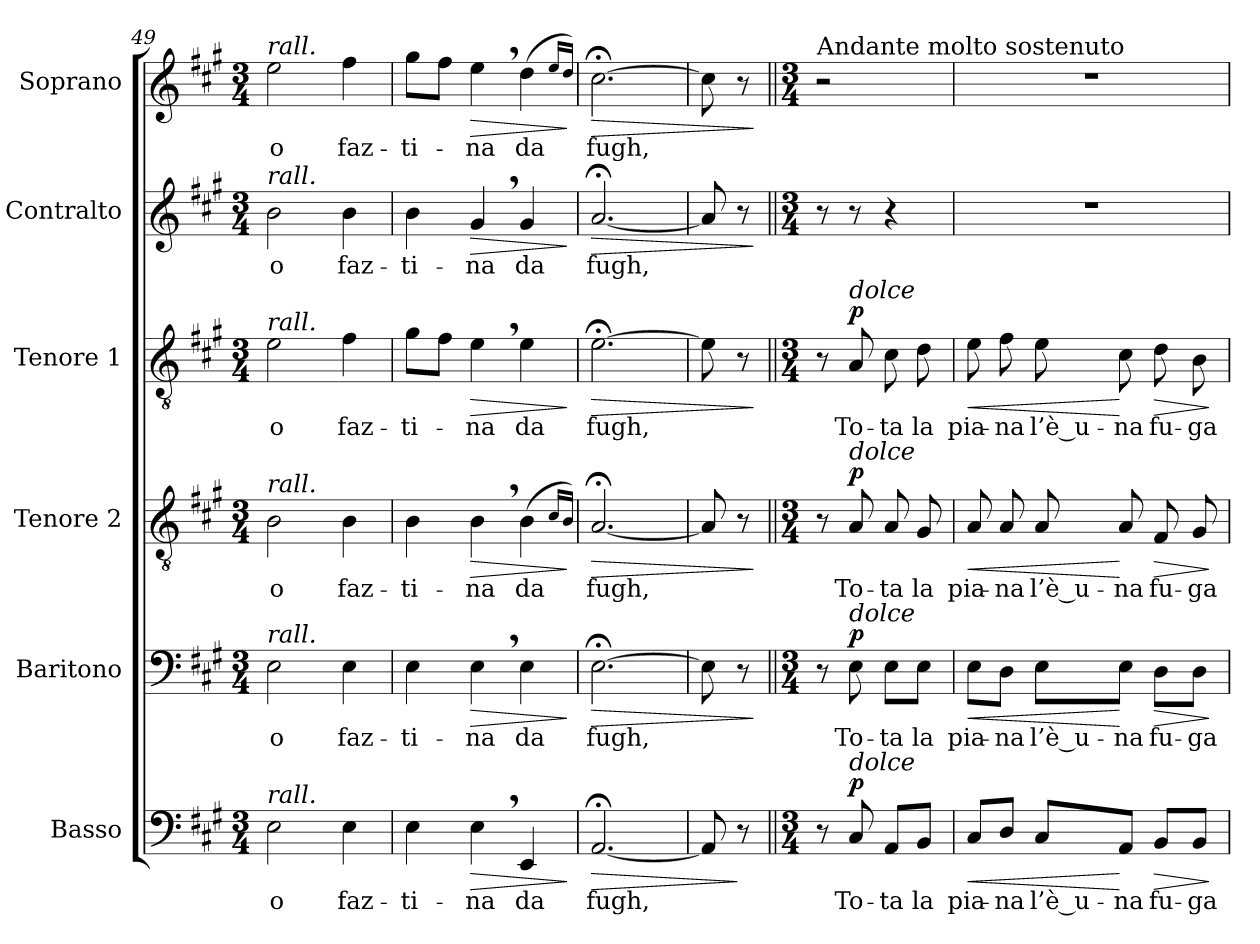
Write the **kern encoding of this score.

**kern	**text	**dynam	**kern	**text	**dynam	**kern	**text	**dynam	**kern	**text	**dynam	**kern	**text	**dynam	**kern	**text	**dynam
*part6	*part6	*part6	*part5	*part5	*part5	*part4	*part4	*part4	*part3	*part3	*part3	*part2	*part2	*part2	*part1	*part1	*part1
*staff6	*staff6	*staff6	*staff5	*staff5	*staff5	*staff4	*staff4	*staff4	*staff3	*staff3	*staff3	*staff2	*staff2	*staff2	*staff1	*staff1	*staff1
*I"Basso	*	*	*I"Baritono	*	*	*I"Tenore 2	*	*	*I"Tenore 1	*	*	*I"Contralto	*	*	*I"Soprano	*	*
*I'B.	*	*	*I'Bar.	*	*	*I'T. 2	*	*	*I'T. 1	*	*	*I'A.	*	*	*I'S.	*	*
*clefF4	*	*	*clefF4	*	*	*clefGv2	*	*	*clefGv2	*	*	*clefG2	*	*	*clefG2	*	*
*k[f#c#g#]	*	*	*k[f#c#g#]	*	*	*k[f#c#g#]	*	*	*k[f#c#g#]	*	*	*k[f#c#g#]	*	*	*k[f#c#g#]	*	*
*M3/4	*	*	*M3/4	*	*	*M3/4	*	*	*M3/4	*	*	*M3/4	*	*	*M3/4	*	*
*MM38	*	*	*MM38	*	*	*MM38	*	*	*MM38	*	*	*MM38	*	*	*MM38	*	*
=49	=49	=49	=49	=49	=49	=49	=49	=49	=49	=49	=49	=49	=49	=49	=49	=49	=49
!	!	!	!	!	!	!	!	!	!	!	!	!	!	!	!LO:TX:a:i:t=rall.	!	!
!	!	!	!	!	!	!	!	!	!	!	!	!LO:TX:a:i:t=rall.	!	!	!	!	!
!	!	!	!	!	!	!	!	!	!LO:TX:a:i:t=rall.	!	!	!	!	!	!	!	!
!	!	!	!	!	!	!LO:TX:a:i:t=rall.	!	!	!	!	!	!	!	!	!	!	!
!	!	!	!LO:TX:a:i:t=rall.	!	!	!	!	!	!	!	!	!	!	!	!	!	!
!LO:TX:a:i:t=rall.	!	!	!	!	!	!	!	!	!	!	!	!	!	!	!	!	!
!	!LO:LY:b	!	!	!LO:LY:b	!	!	!LO:LY:b	!	!	!LO:LY:b	!	!	!LO:LY:b	!	!	!LO:LY:b	!
2E\	o	.	2E\	o	.	2B\	o	.	2e\	o	.	2b\	o	.	2ee\	o	.
*	*	*	*	*	*	*	*	*	*	*	*	*	*	*	*MM36	*	*
!	!LO:LY:b	!	!	!LO:LY:b	!	!	!LO:LY:b	!	!	!LO:LY:b	!	!	!LO:LY:b	!	!	!LO:LY:b	!
4E\	faz-	.	4E\	faz-	.	4B\	faz-	.	4f#\	faz-	.	4b\	faz-	.	4ff#\	faz-	.
=50	=50	=50	=50	=50	=50	=50	=50	=50	=50	=50	=50	=50	=50	=50	=50	=50	=50
*	*	*	*	*	*	*	*	*	*	*	*	*	*	*	*MM34	*	*
!	!LO:LY:b	!	!	!LO:LY:b	!	!	!LO:LY:b	!	!	!LO:LY:b	!	!	!LO:LY:b	!	!	!LO:LY:b	!
4E\	-ti-	.	4E\	-ti-	.	4B\	-ti-	.	8g#\L	-ti-	.	4b\	-ti-	.	8gg#\L	-ti-	.
.	.	.	.	.	.	.	.	.	8f#\J	.	.	.	.	.	8ff#\J	.	.
*	*	*	*	*	*	*	*	*	*	*	*	*	*	*	*MM32	*	*
!	!LO:LY:b	!LO:HP:b	!	!LO:LY:b	!LO:HP:b	!	!LO:LY:b	!LO:HP:b	!	!LO:LY:b	!LO:HP:b	!	!LO:LY:b	!LO:HP:b	!	!LO:LY:b	!LO:HP:b
4E,\	-na	>	4E,\	-na	>	4B,\	-na	>	4e,\	-na	>	4g#,/	-na	>	4ee,\	-na	>
*	*	*	*	*	*	*	*	*	*	*	*	*	*	*	*MM30	*	*
!	!LO:LY:b	!	!	!LO:LY:b	!	!	!LO:LY:b	!	!	!LO:LY:b	!	!	!LO:LY:b	!	!	!LO:LY:b	!
4EE/	da	.	4E\	da	.	(>4B\	da	.	4e\	da	.	4g#/	da	.	(>4dd\	da	.
.	.	.	.	.	.	16qc#/LL	.	.	.	.	.	.	.	.	16qee/LL	.	.
.	.	.	.	.	.	16qB/JJ)	.	.	.	.	.	.	.	.	16qdd/JJ)	.	.
.	.	]	.	.	]	.	.	]	.	.	]	.	.	]	.	.	]
=51	=51	=51	=51	=51	=51	=51	=51	=51	=51	=51	=51	=51	=51	=51	=51	=51	=51
!	!LO:LY:b	!LO:HP:b	!	!LO:LY:b	!LO:HP:b	!	!LO:LY:b	!LO:HP:b	!	!LO:LY:b	!LO:HP:b	!	!LO:LY:b	!LO:HP:b	!	!LO:LY:b	!LO:HP:b
[2.AA;</	fugh,	>	[2.E;<\	fugh,	>	[2.A;</	fugh,	>	[2.e;<\	fugh,	>	[2.a;</	fugh,	>	[2.cc#;<\	fugh,	>
=52	=52	=52	=52	=52	=52	=52	=52	=52	=52	=52	=52	=52	=52	=52	=52	=52	=52
8AA/]	.	.	8E\]	.	.	8A/]	.	.	8e\]	.	.	8a/]	.	.	8cc#\]	.	.
8r	.	]	8r	.	.	8r	.	.	8r	.	.	8r	.	.	8r	.	.
.	.	.	.	.	]	.	.	]	.	.	]	.	.	]	.	.	]
=53||	=53||	=53||	=53||	=53||	=53||	=53||	=53||	=53||	=53||	=53||	=53||	=53||	=53||	=53||	=53||	=53||	=53||
!!LO:REH:place=s1:a:B:fs=14:t=Terza strofa
*M3/4	*	*	*M3/4	*	*	*M3/4	*	*	*M3/4	*	*	*M3/4	*	*	*M3/4	*	*
*	*	*	*	*	*	*	*	*	*	*	*	*	*	*	*MM70	*	*
!	!	!	!	!	!	!	!	!	!	!	!	!	!	!	!LO:TX:a:t=Andante molto sostenuto	!	!
8r	.	.	8r	.	.	8r	.	.	8r	.	.	8r	.	.	2r	.	.
!	!	!	!	!	!	!	!	!	!LO:TX:a:i:t=dolce	!	!	!	!	!	!	!	!
!	!	!	!	!	!	!LO:TX:a:i:t=dolce	!	!	!	!	!	!	!	!	!	!	!
!	!	!	!LO:TX:a:i:t=dolce	!	!	!	!	!	!	!	!	!	!	!	!	!	!
!LO:TX:a:i:t=dolce	!	!	!	!	!	!	!	!	!	!	!	!	!	!	!	!	!
!	!LO:LY:b	!LO:DY:a	!	!LO:LY:b	!LO:DY:a	!	!LO:LY:b	!LO:DY:a	!	!LO:LY:b	!LO:DY:a	!	!	!	!	!	!
8C#/	To-	p	8E\	To-	p	8A/	To-	p	8A/	To-	p	8r	.	.	.	.	.
!	!LO:LY:b	!	!	!LO:LY:b	!	!	!LO:LY:b	!	!	!LO:LY:b	!	!	!	!	!	!	!
8AA/L	-ta	.	8E\L	ta	.	8A/	-ta	.	8c#\	-ta	.	4r	.	.	.	.	.
!	!LO:LY:b	!	!	!LO:LY:b	!	!	!LO:LY:b	!	!	!LO:LY:b	!	!	!	!	!	!	!
8BB/J	la	.	8E\J	la	.	8G#/	la	.	8d\	la	.	.	.	.	.	.	.
!!LO:PB:g=z
=54	=54	=54	=54	=54	=54	=54	=54	=54	=54	=54	=54	=54	=54	=54	=54	=54	=54
!	!LO:LY:b	!LO:HP:b	!	!LO:LY:b	!LO:HP:b	!	!LO:LY:b	!LO:HP:b	!	!LO:LY:b	!LO:HP:b	!	!	!	!	!	!
8C#/L	pia-	<	8E\L	pia-	<	8A/	pia-	<	8e\	pia-	<	2.r	.	.	2.r	.	.
!	!LO:LY:b	!	!	!LO:LY:b	!	!	!LO:LY:b	!	!	!LO:LY:b	!	!	!	!	!	!	!
8D/J	-na	.	8D\J	-na	.	8A/	-na	.	8f#\	-na	.	.	.	.	.	.	.
!	!LO:LY:b	!	!	!LO:LY:b	!	!	!LO:LY:b	!	!	!LO:LY:b	!	!	!	!	!	!	!
8C#/L	l’è_u-	.	8E\L	l’è_u-	.	8A/	l’è_u-	.	8e\	l’è_u-	.	.	.	.	.	.	.
!	!LO:LY:b	!	!	!LO:LY:b	!	!	!LO:LY:b	!	!	!LO:LY:b	!	!	!	!	!	!	!
8AA/J	-na	[	8E\J	-na	[	8A/	-na	[	8c#\	-na	[	.	.	.	.	.	.
!	!LO:LY:b	!LO:HP:b	!	!LO:LY:b	!LO:HP:b	!	!LO:LY:b	!LO:HP:b	!	!LO:LY:b	!LO:HP:b	!	!	!	!	!	!
8BB/L	fu-	>	8D\L	fu-	>	8F#/	fu-	>	8d\	fu-	>	.	.	.	.	.	.
!	!LO:LY:b	!	!	!LO:LY:b	!	!	!LO:LY:b	!	!	!LO:LY:b	!	!	!	!	!	!	!
8BB/J	-ga-	.	8D\J	-ga-	.	8G#/	-ga-	.	8B\	-ga-	.	.	.	.	.	.	.
.	.	]	.	.	]	.	.	]	.	.	]	.	.	.	.	.	.
=	=	=	=	=	=	=	=	=	=	=	=	=	=	=	=	=	=
*-	*-	*-	*-	*-	*-	*-	*-	*-	*-	*-	*-	*-	*-	*-	*-	*-	*-
